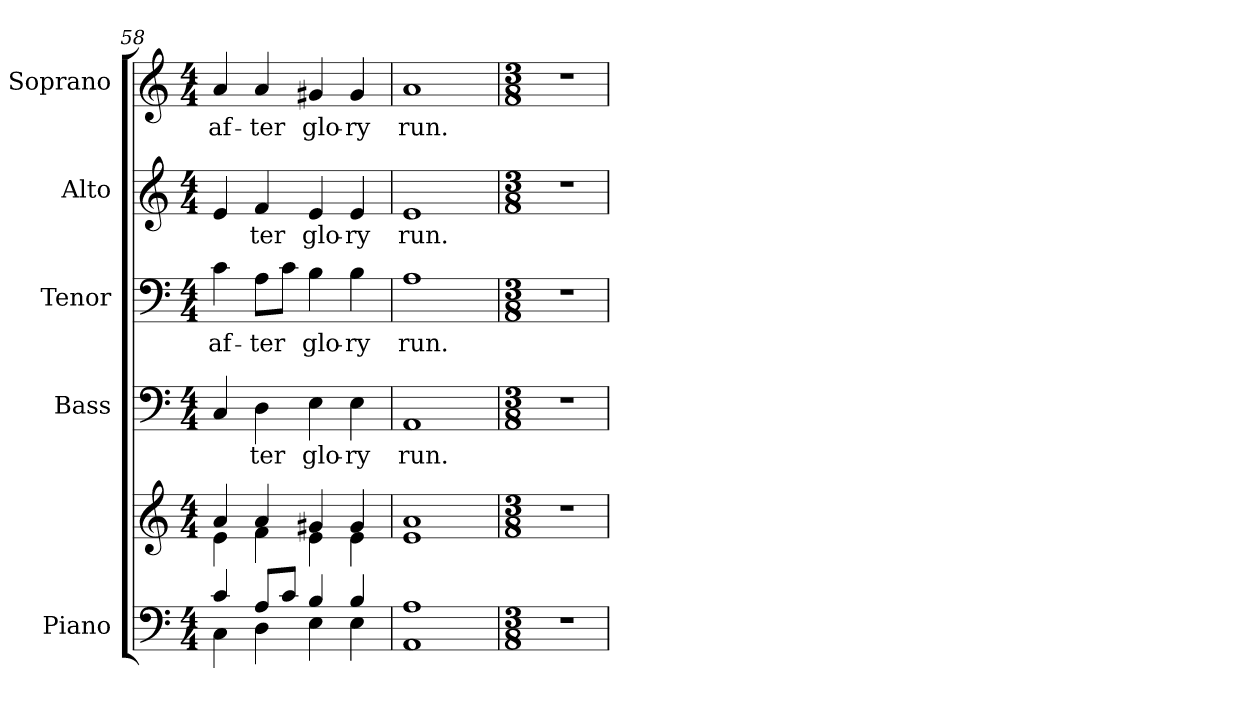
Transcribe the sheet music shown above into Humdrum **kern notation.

**kern	**kern	**kern	**text	**kern	**text	**kern	**text	**kern	**text
*part5	*part5	*part4	*part4	*part3	*part3	*part2	*part2	*part1	*part1
*staff6	*staff5	*staff4	*staff4	*staff3	*staff3	*staff2	*staff2	*staff1	*staff1
*I"Piano	*	*I"Bass	*	*I"Tenor	*	*I"Alto	*	*I"Soprano	*
*I'Pno.	*	*I'B.	*	*I'T.	*	*I'A.	*	*I'S.	*
*clefF4	*clefG2	*clefF4	*	*clefF4	*	*clefG2	*	*clefG2	*
*k[]	*k[]	*k[]	*	*k[]	*	*k[]	*	*k[]	*
*C:	*C:	*C:	*	*C:	*	*C:	*	*C:	*
*M4/4	*M4/4	*M4/4	*	*M4/4	*	*M4/4	*	*M4/4	*
=58	=58	=58	=58	=58	=58	=58	=58	=58	=58
*^	*^	*	*	*	*	*	*	*	*
!	!	!	!	!	!	!	!LO:LY:b:color=#000000	!	!	!	!
!	!	!	!	!	!	!	!	!	!	!	!LO:LY:b:color=#000000
4ci/	4Ci\	4ai/	4ei\	4Ci/	.	4ci\	af-	4ei/	.	4ai/	af-
!	!	!	!	!	!LO:LY:b:color=#000000	!	!	!	!	!	!
!	!	!	!	!	!	!	!LO:LY:b:color=#000000	!	!	!	!
!	!	!	!	!	!	!	!	!	!LO:LY:b:color=#000000	!	!
!	!	!	!	!	!	!	!	!	!	!	!LO:LY:b:color=#000000
8Ai/L	4Di\	4ai/	4fi\	4Di\	-ter	8Ai\L	-ter	4fi/	-ter	4ai/	-ter
8ci/J	.	.	.	.	.	8ci\J	.	.	.	.	.
!	!	!	!	!	!LO:LY:b:color=#000000	!	!	!	!	!	!
!	!	!	!	!	!	!	!LO:LY:b:color=#000000	!	!	!	!
!	!	!	!	!	!	!	!	!	!LO:LY:b:color=#000000	!	!
!	!	!	!	!	!	!	!	!	!	!	!LO:LY:b:color=#000000
4Bi/	4Ei\	4g#Xi/	4ei\	4Ei\	glo-	4Bi\	glo-	4ei/	glo-	4g#Xi/	glo-
!	!	!	!	!	!LO:LY:b:color=#000000	!	!	!	!	!	!
!	!	!	!	!	!	!	!LO:LY:b:color=#000000	!	!	!	!
!	!	!	!	!	!	!	!	!	!LO:LY:b:color=#000000	!	!
!	!	!	!	!	!	!	!	!	!	!	!LO:LY:b:color=#000000
4Bi/	4Ei\	4g#i/	4ei\	4Ei\	-ry	4Bi\	-ry	4ei/	-ry	4g#i/	-ry
!!LO:PB:g=z
=59	=59	=59	=59	=59	=59	=59	=59	=59	=59	=59	=59
!	!	!	!	!	!LO:LY:b:color=#000000	!	!	!	!	!	!
!	!	!	!	!	!	!	!LO:LY:b:color=#000000	!	!	!	!
!	!	!	!	!	!	!	!	!	!LO:LY:b:color=#000000	!	!
!	!	!	!	!	!	!	!	!	!	!	!LO:LY:b:color=#000000
1Ai	1AAi	1ai	1ei	1AAi	run.	1Ai	run.	1ei	run.	1ai	run.
*v	*v	*	*	*	*	*	*	*	*	*	*
*	*v	*v	*	*	*	*	*	*	*	*
=60	=60	=60	=60	=60	=60	=60	=60	=60	=60
*M3/8	*M3/8	*M3/8	*	*M3/8	*	*M3/8	*	*M3/8	*
*^	*^	*	*	*	*	*	*	*	*
!LO:N:vis=1	!	!LO:N:vis=1	!	!LO:N:vis=1	!	!LO:N:vis=1	!	!LO:N:vis=1	!	!LO:N:vis=1	!
*v	*v	*	*	*	*	*	*	*	*	*	*
*	*v	*v	*	*	*	*	*	*	*	*
4.r	4.r	4.r	.	4.r	.	4.r	.	4.r	.
=	=	=	=	=	=	=	=	=	=
*-	*-	*-	*-	*-	*-	*-	*-	*-	*-
